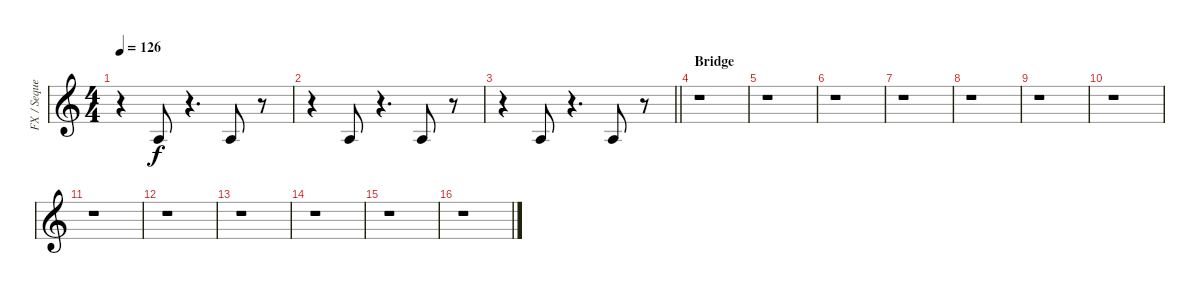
\track ("FX / Sequencer" "FX / Seque") {instrument gunshot}
\staff {score}
\tuning (C4 G3 Eb3 Bb2 F2 C2) {hide}
\ts (4 4)
\tempo 126
\clef g2
\ks c
r.4{dy f} 6.3.8 r.4{d} 6.3.8 r.8 |
r.4 6.3.8 r.4{d} 6.3.8 r.8 |
\barLineRight lightlight
r.4 6.3.8 r.4{d} 6.3.8 r.8 |
\section ("" "Bridge")
r.1 |
r.1 |
r.1 |
r.1 |
r.1 |
r.1 |
r.1 |
r.1 |
r.1 |
r.1 |
r.1 |
r.1 |
r.1
